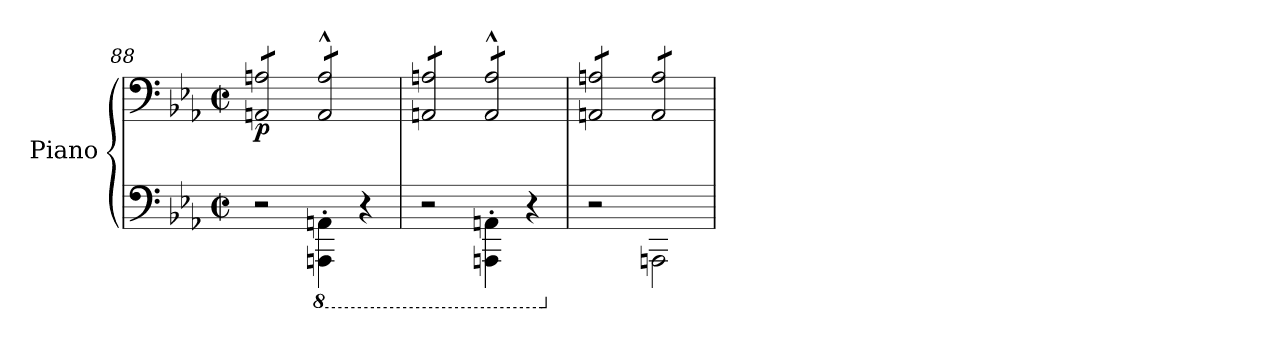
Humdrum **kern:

**kern	**kern	**dynam
*part1	*part1	*part1
*staff2	*staff1	*staff1/2
*I"Piano	*	*
*I'Pno	*	*
*clefF4	*clefF4	*
*k[b-e-a-]	*k[b-e-a-]	*
*M4/4	*M4/4	*
*met(c|)	*met(c|)	*
=88	=88	=88
!	!	!LO:DY:b
*	*tremolo	*
2r	8AAn/ 8An/L	p
.	8AAn/ 8An/	.
.	8AAn/ 8An/	.
.	8AAn/ 8An/J	.
*8ba	*	*
4AAAAn\' 4AAAn\'	(>8AA/^^ 8A/^^L	.
.	(>8AA/^^ 8A/^^	.
4r	(>8AA/^^ 8A/^^	.
.	8AA/^^ 8A/^^J	.
=89	=89	=89
2r	8AAn/ 8An/)L	.
.	8AAn/ 8An/)	.
.	8AAn/ 8An/)	.
.	8AAn/ 8An/)J	.
4AAAAn\' 4AAAn\'	(>8AA/^^ 8A/^^L	.
.	(>8AA/^^ 8A/^^	.
4r	(>8AA/^^ 8A/^^	.
.	8AA/^^ 8A/^^J	.
=90	=90	=90
*X8ba	*	*
2r	8AAn/ 8An/)L	.
.	8AAn/ 8An/)	.
.	8AAn/ 8An/)	.
.	8AAn/ 8An/)J	.
2AAAn\	8AA/ 8A/L	.
.	8AA/ 8A/	.
.	8AA/ 8A/	.
.	8AA/ 8A/J	.
*	*Xtremolo	*
=	=	=
*-	*-	*-
